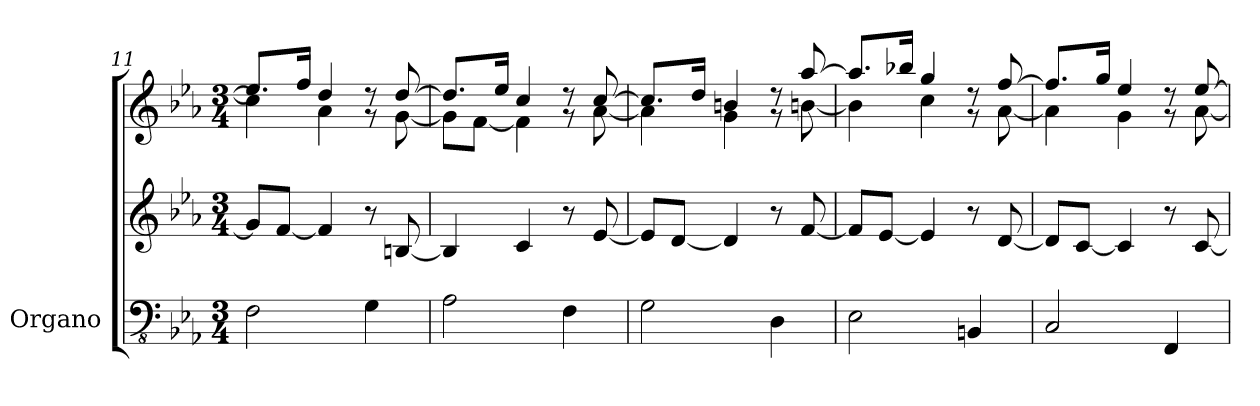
**kern	**kern	**kern
*part1	*part1	*part1
*staff3	*staff2	*staff1
*I"Organo	*	*
*clefFv4	*clefG2	*clefG2
*k[b-e-a-]	*k[b-e-a-]	*k[b-e-a-]
*M3/4	*M3/4	*M3/4
=11	=11	=11
*	*	*^
2FF\	8g/L]	8.ee-/L]	4cc\]
.	[8f/J	.	.
.	.	16ff/Jk	.
.	4f/]	4dd/	4a-\
4GG\	8r	8rg	8rdd
.	[8Bn/	[8dd/	[8g\
!!LO:LB:g=z	!!
=12	=12	=12	=12
2AA-\	4B/]	8.dd/L]	8g\L]
.	.	.	[8f\J
.	.	16ee-/Jk	.
.	4c/	4cc/	4f\]
4FF\	8r	8rg	8rdd
.	[8e-/	[8cc/	[8a-\
=13	=13	=13	=13
2GG\	8e-/L]	8.cc/L]	4a-\]
.	[8d/J	.	.
.	.	16dd/Jk	.
.	4d/]	4bn/	4g\
4DD\	8r	8rg	8rdd
.	[8f/	[8aa-/	[8bn\
=14	=14	=14	=14
2EE-\	8f/L]	8.aa-/L]	4b\]
.	[8e-/J	.	.
.	.	16bb-X/Jk	.
.	4e-/]	4gg/	4cc\
4BBBn/	8r	8rg	8rdd
.	[8d/	[8ff/	[8a-\
=15	=15	=15	=15
2CC/	8d/L]	8.ff/L]	4a-\]
.	[8c/J	.	.
.	.	16gg/Jk	.
.	4c/]	4ee-/	4g\
4FFF/	8r	8rg	8rdd
.	[8c/	[8ee-/	[8a-\
*	*	*v	*v
=	=	=
*-	*-	*-
